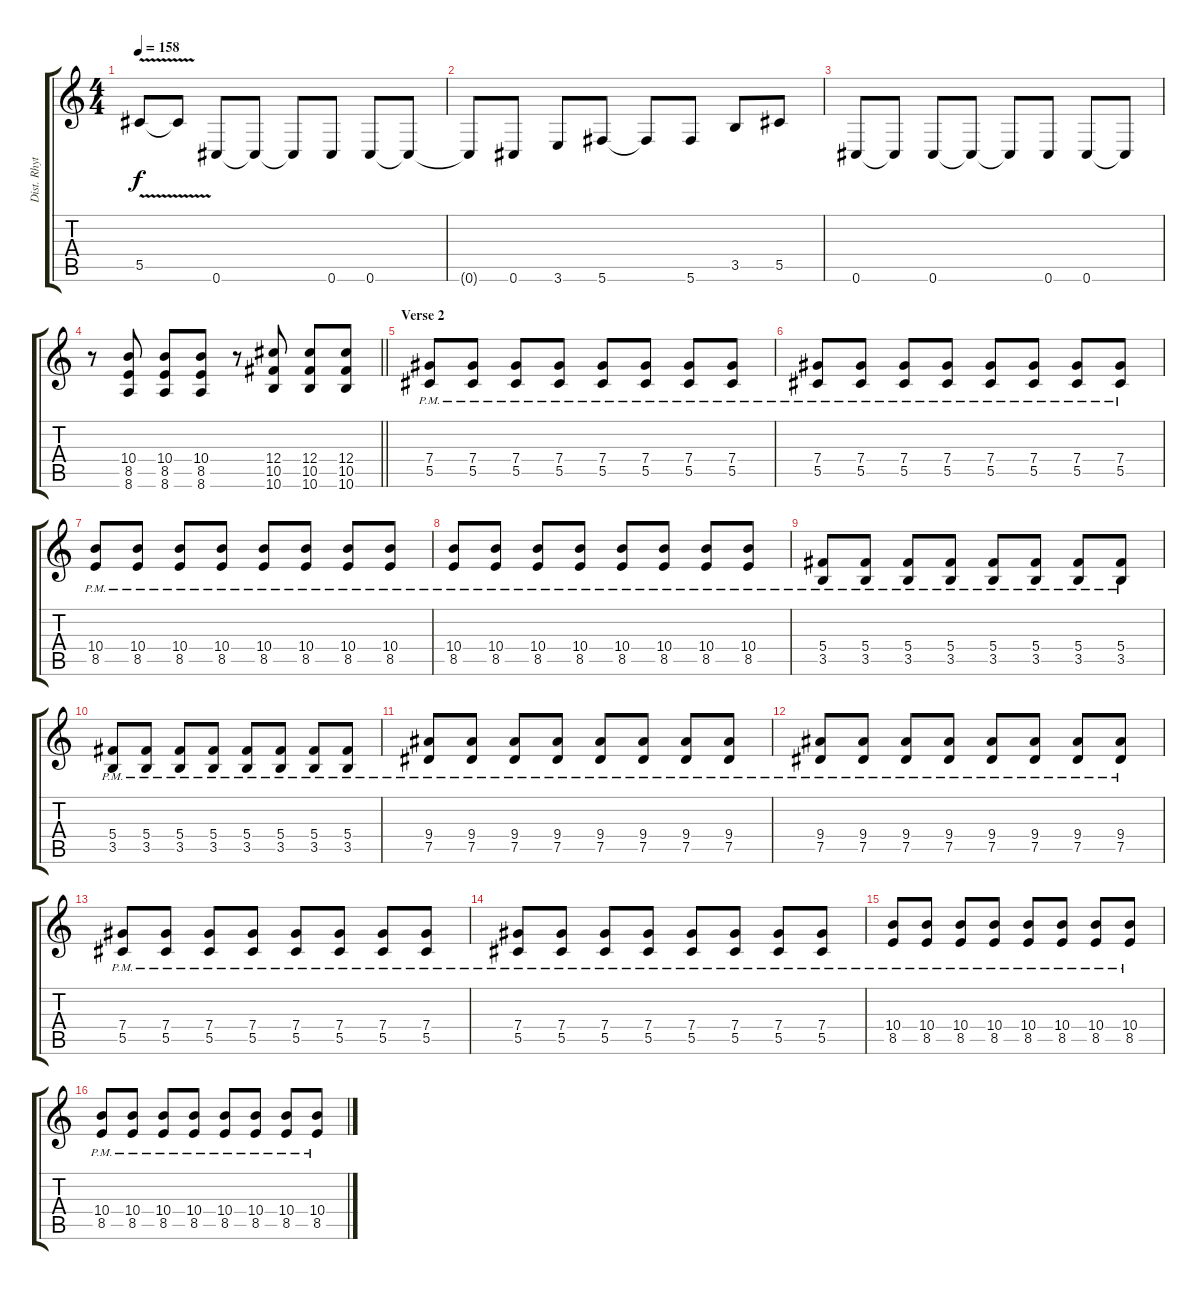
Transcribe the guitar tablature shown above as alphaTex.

\track ("Dist. Rhytm Guitar [L]" "Dist. Rhyt") {instrument distortionguitar}
\staff {score tabs}
\tuning (Eb4 Bb3 Gb3 Db3 Ab2 Db2) {hide}
\ts (4 4)
\tempo 158
\clef g2
\ks c
5.5{v}.8{dy f} 5.5{t}.8 0.6.8 0.6{t}.8 0.6{t}.8 0.6.8 0.6.8 0.6{t}.8 |
0.6{t}.8 0.6.8 3.6.8 5.6.8 5.6{t}.8 5.6.8 3.5.8 5.5.8 |
0.6.8 0.6{t}.8 0.6.8 0.6{t}.8 0.6{t}.8 0.6.8 0.6.8 0.6{t}.8 |
\barLineRight lightlight
r.8 (10.4 8.5 8.6).8 (10.4 8.5 8.6).8 (10.4 8.5 8.6).8 r.8 (12.4 10.5 10.6).8 (12.4 10.5 10.6).8 (12.4 10.5 10.6).8 |
\section ("" "Verse 2")
(7.4{pm} 5.5{pm}).8{volume 7} (7.4{pm} 5.5{pm}).8 (7.4{pm} 5.5{pm}).8 (7.4{pm} 5.5{pm}).8 (7.4{pm} 5.5{pm}).8 (7.4{pm} 5.5{pm}).8 (7.4{pm} 5.5{pm}).8 (7.4{pm} 5.5{pm}).8 |
(7.4{pm} 5.5{pm}).8 (7.4{pm} 5.5{pm}).8 (7.4{pm} 5.5{pm}).8 (7.4{pm} 5.5{pm}).8 (7.4{pm} 5.5{pm}).8 (7.4{pm} 5.5{pm}).8 (7.4{pm} 5.5{pm}).8 (7.4{pm} 5.5{pm}).8 |
(10.4{pm} 8.5{pm}).8 (10.4{pm} 8.5{pm}).8 (10.4{pm} 8.5{pm}).8 (10.4{pm} 8.5{pm}).8 (10.4{pm} 8.5{pm}).8 (10.4{pm} 8.5{pm}).8 (10.4{pm} 8.5{pm}).8 (10.4{pm} 8.5{pm}).8 |
(10.4{pm} 8.5{pm}).8 (10.4{pm} 8.5{pm}).8 (10.4{pm} 8.5{pm}).8 (10.4{pm} 8.5{pm}).8 (10.4{pm} 8.5{pm}).8 (10.4{pm} 8.5{pm}).8 (10.4{pm} 8.5{pm}).8 (10.4{pm} 8.5{pm}).8 |
(5.4{pm} 3.5{pm}).8 (5.4{pm} 3.5{pm}).8 (5.4{pm} 3.5{pm}).8 (5.4{pm} 3.5{pm}).8 (5.4{pm} 3.5{pm}).8 (5.4{pm} 3.5{pm}).8 (5.4{pm} 3.5{pm}).8 (5.4{pm} 3.5{pm}).8 |
(5.4{pm} 3.5{pm}).8 (5.4{pm} 3.5{pm}).8 (5.4{pm} 3.5{pm}).8 (5.4{pm} 3.5{pm}).8 (5.4{pm} 3.5{pm}).8 (5.4{pm} 3.5{pm}).8 (5.4{pm} 3.5{pm}).8 (5.4{pm} 3.5{pm}).8 |
(9.4{pm} 7.5{pm}).8 (9.4{pm} 7.5{pm}).8 (9.4{pm} 7.5{pm}).8 (9.4{pm} 7.5{pm}).8 (9.4{pm} 7.5{pm}).8 (9.4{pm} 7.5{pm}).8 (9.4{pm} 7.5{pm}).8 (9.4{pm} 7.5{pm}).8 |
(9.4{pm} 7.5{pm}).8 (9.4{pm} 7.5{pm}).8 (9.4{pm} 7.5{pm}).8 (9.4{pm} 7.5{pm}).8 (9.4{pm} 7.5{pm}).8 (9.4{pm} 7.5{pm}).8 (9.4{pm} 7.5{pm}).8 (9.4{pm} 7.5{pm}).8 |
(7.4{pm} 5.5{pm}).8 (7.4{pm} 5.5{pm}).8 (7.4{pm} 5.5{pm}).8 (7.4{pm} 5.5{pm}).8 (7.4{pm} 5.5{pm}).8 (7.4{pm} 5.5{pm}).8 (7.4{pm} 5.5{pm}).8 (7.4{pm} 5.5{pm}).8 |
(7.4{pm} 5.5{pm}).8 (7.4{pm} 5.5{pm}).8 (7.4{pm} 5.5{pm}).8 (7.4{pm} 5.5{pm}).8 (7.4{pm} 5.5{pm}).8 (7.4{pm} 5.5{pm}).8 (7.4{pm} 5.5{pm}).8 (7.4{pm} 5.5{pm}).8 |
(10.4{pm} 8.5{pm}).8 (10.4{pm} 8.5{pm}).8 (10.4{pm} 8.5{pm}).8 (10.4{pm} 8.5{pm}).8 (10.4{pm} 8.5{pm}).8 (10.4{pm} 8.5{pm}).8 (10.4{pm} 8.5{pm}).8 (10.4{pm} 8.5{pm}).8 |
(10.4{pm} 8.5{pm}).8 (10.4{pm} 8.5{pm}).8 (10.4{pm} 8.5{pm}).8 (10.4{pm} 8.5{pm}).8 (10.4{pm} 8.5{pm}).8 (10.4{pm} 8.5{pm}).8 (10.4{pm} 8.5{pm}).8 (10.4{pm} 8.5{pm}).8
